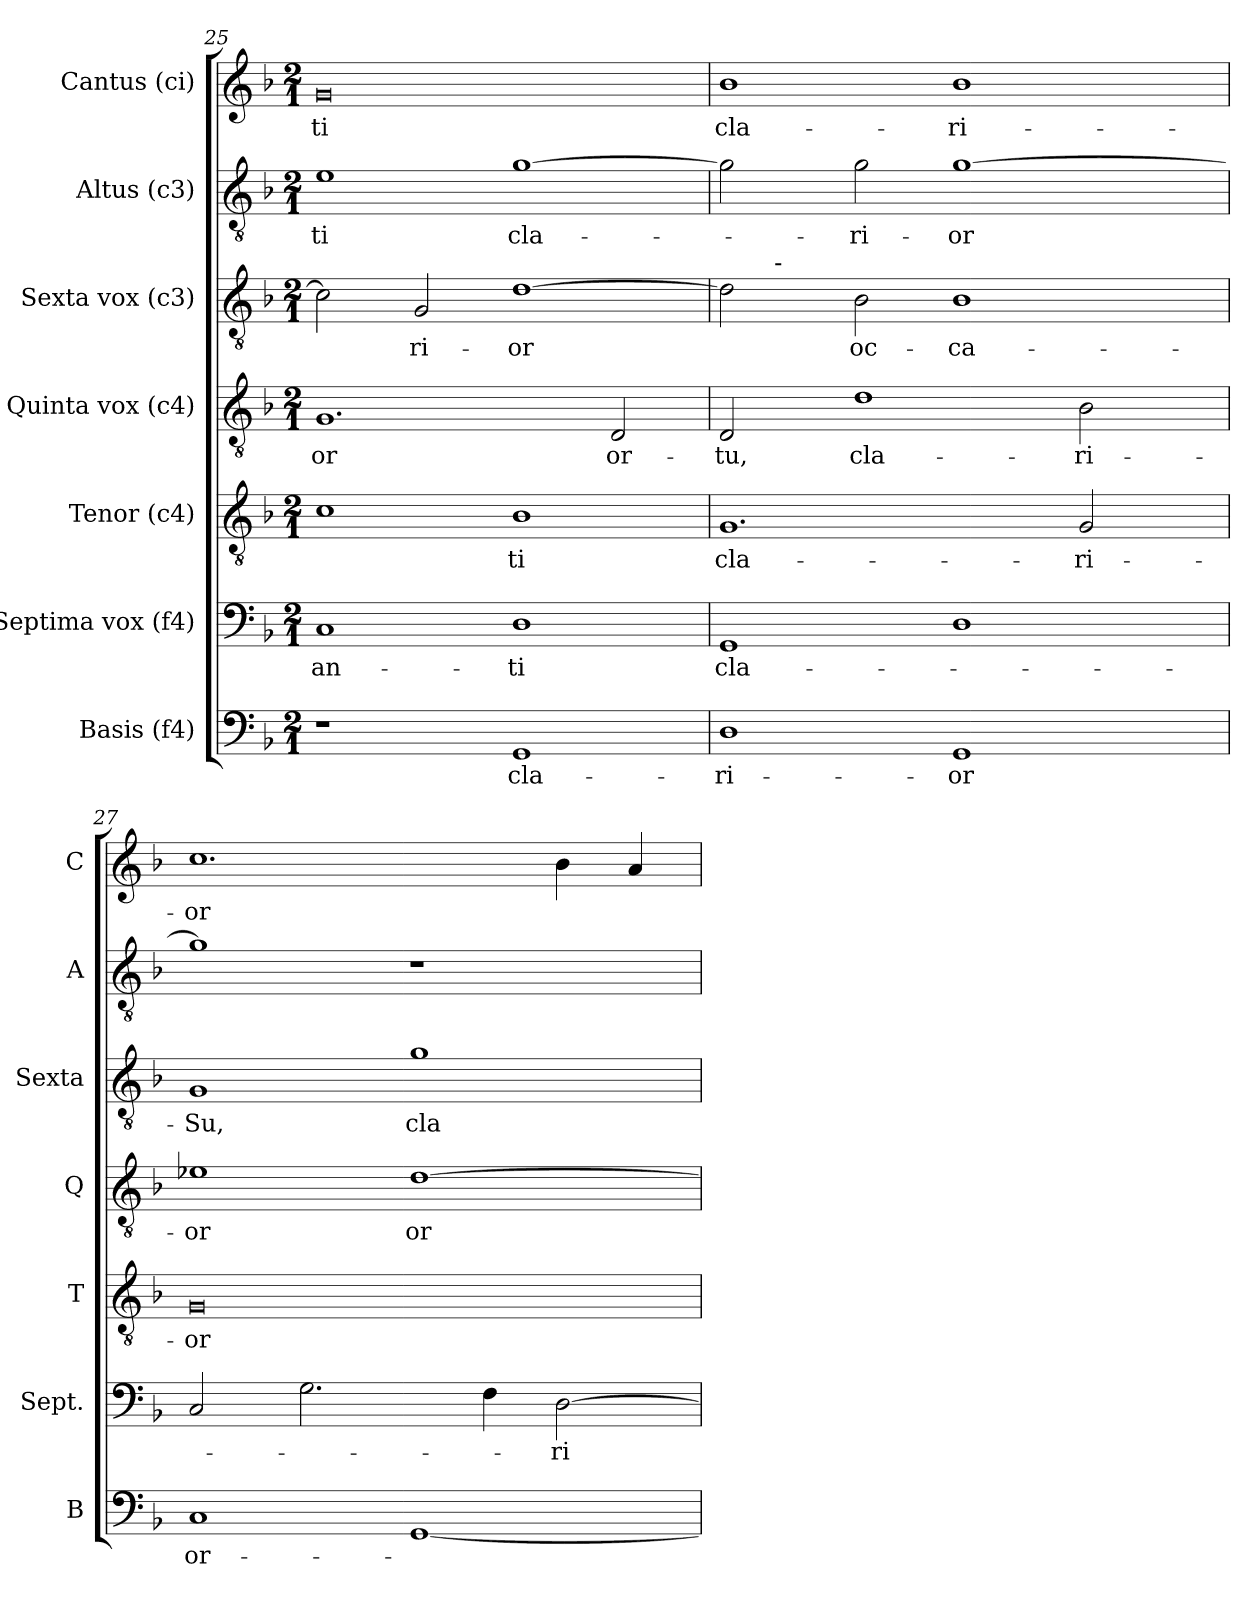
**kern	**text	**kern	**text	**kern	**text	**kern	**text	**kern	**text	**kern	**text	**kern	**text
*part7	*part7	*part6	*part6	*part5	*part5	*part4	*part4	*part3	*part3	*part2	*part2	*part1	*part1
*staff7	*staff7	*staff6	*staff6	*staff5	*staff5	*staff4	*staff4	*staff3	*staff3	*staff2	*staff2	*staff1	*staff1
*I"Basis (f4)	*	*I"Septima vox (f4)	*	*I"Tenor (c4)	*	*I"Quinta vox (c4)	*	*I"Sexta vox (c3)	*	*I"Altus (c3)	*	*I"Cantus (ci)	*
*I'B	*	*I'Sept.	*	*I'T	*	*I'Q	*	*I'Sexta	*	*I'A	*	*I'C	*
*clefF4	*	*clefF4	*	*clefGv2	*	*clefGv2	*	*clefGv2	*	*clefGv2	*	*clefG2	*
*k[b-]	*	*k[b-]	*	*k[b-]	*	*k[b-]	*	*k[b-]	*	*k[b-]	*	*k[b-]	*
*F:	*	*F:	*	*F:	*	*F:	*	*F:	*	*F:	*	*F:	*
*M2/1	*	*M2/1	*	*M2/1	*	*M2/1	*	*M2/1	*	*M2/1	*	*M2/1	*
=25	=25	=25	=25	=25	=25	=25	=25	=25	=25	=25	=25	=25	=25
!	!	!	!LO:LY:b:cj	!	!	!	!LO:LY:b:cj	!	!	!	!LO:LY:b:cj	!	!LO:LY:b:rj
1r	.	1C	-an-	1c	.	1.G	-or	2c\]	.	1e	-ti	0g	-ti
!	!	!	!	!	!	!	!	!	!LO:LY:b:cj	!	!	!	!
.	.	.	.	.	.	.	.	2G/	-ri-	.	.	.	.
!	!LO:LY:b:cj	!	!LO:LY:b:cj	!	!LO:LY:b:cj	!	!	!	!LO:LY:b:cj	!	!LO:LY:b:cj	!	!
1GG	cla-	1D	-ti	1B-	-ti	.	.	[<1d	-or	[<1g	cla-	.	.
!	!	!	!	!	!	!	!LO:LY:b:cj	!	!	!	!	!	!
.	.	.	.	.	.	2D/	or-	.	.	.	.	.	.
!!LO:LB:g=z
=26	=26	=26	=26	=26	=26	=26	=26	=26	=26	=26	=26	=26	=26
!	!LO:LY:b:cj	!	!LO:LY:b:cj	!	!LO:LY:b:cj	!	!LO:LY:b:cj	!	!	!	!	!	!LO:LY:b:cj
*	*	*	*	*	*	*	*	*^	*	*	*	*	*
1D	-ri-	1GG	cla-	1.G	cla-	2D/	-tu,	2d\]	8ryy	.	2g\]	.	1b-	cla-
.	.	.	.	.	.	.	.	.	64ryy	.	.	.	.	.
!	!	!	!	!	!	!	!	!	!LO:TX:a:t=-	!	!	!	!	!
.	.	.	.	.	.	.	.	.	1ryy	.	.	.	.	.
!	!	!	!	!	!	!	!LO:LY:b:cj	!	!	!LO:LY:b:cj	!	!LO:LY:b:cj	!	!
.	.	.	.	.	.	1d	cla-	2B-\	.	oc-	2g\	-ri-	.	.
!	!LO:LY:b:cj	!	!	!	!	!	!	!	!	!LO:LY:b:cj	!	!LO:LY:b:cj	!	!LO:LY:b:cj
1GG	-or	1D	.	.	.	.	.	1B-	.	-ca-	[>1g	-or	1b-	-ri-
.	.	.	.	.	.	.	.	.	2ryy	.	.	.	.	.
!	!	!	!	!	!LO:LY:b:cj	!	!LO:LY:b:cj	!	!	!	!	!	!	!
.	.	.	.	2G/	-ri-	2B-\	-ri-	.	.	.	.	.	.	.
.	.	.	.	.	.	.	.	.	4ryy	.	.	.	.	.
.	.	.	.	.	.	.	.	.	16..ryy	.	.	.	.	.
=27	=27	=27	=27	=27	=27	=27	=27	=27	=27	=27	=27	=27	=27	=27
!	!LO:LY:b:cj	!	!	!	!LO:LY:b:rj	!	!LO:LY:b:cj	!	!	!LO:LY:b:cj	!	!	!	!LO:LY:b:cj
*	*	*	*	*	*	*	*	*v	*v	*	*	*	*	*
1C	or-	2C/	.	0G	-or	1e-	-or	1G	-Su,	1g]	.	1.cc	-or
.	.	2.G\	.	.	.	.	.	.	.	.	.	.	.
!	!	!	!	!	!	!	!LO:LY:b:cj	!	!LO:LY:b:cj	!	!	!	!
[<1GG	.	.	.	.	.	[>1d	or-	1g	cla-	1r	.	.	.
.	.	4F\	.	.	.	.	.	.	.	.	.	.	.
!	!	!	!LO:LY:b:cj	!	!	!	!	!	!	!	!	!	!
.	.	[>2D\	-ri-	.	.	.	.	.	.	.	.	4b-\	.
.	.	.	.	.	.	.	.	.	.	.	.	4a/	.
=	=	=	=	=	=	=	=	=	=	=	=	=	=
*-	*-	*-	*-	*-	*-	*-	*-	*-	*-	*-	*-	*-	*-
